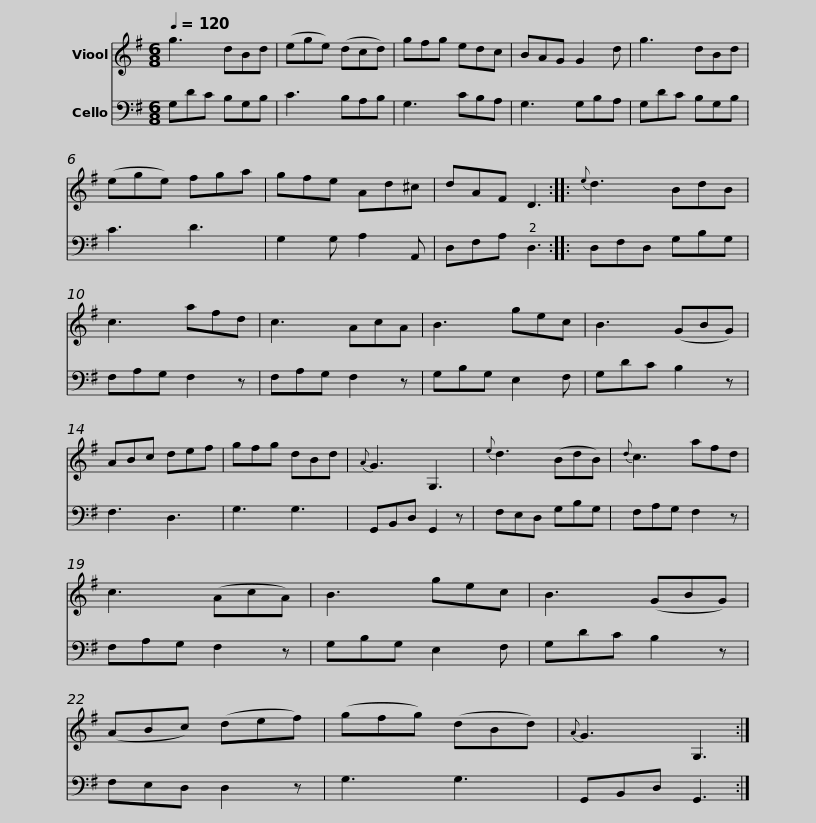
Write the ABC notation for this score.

X:1
%%score 1 2
L:1/8
Q:1/4=120
M:6/8
I:linebreak $
K:G
V:1 treble
V:2 bass
V:1
 g3 dBd | (ege) (dcd) | gfg edc | BAG G2 d | g3 dBd | %5
 (ege) fga | gfe Ad^c | dAF D3 ::${e} d3 BdB | c3 afd | %10
 c3 AcA | B3 gec | B3 (GBG) | ABc def | gfg dBd | %15
{A} G3 G,3 |${e} d3 (BdB) |{d} c3 afd | c3 (AcA) | B3 gec | %20
 B3 (GBG) | (ABc) (def) | (gfg) (dBd) |{A} G3 G,3 :| %24
V:2
 G,DC B,G,B, | C3 B,A,B, | G,3 CB,A, | G,3 G,B,A, | G,DC B,G,B, | %5
 C3 D3 | G,2 G, A,2 A,, | D,F,A, D,3 ::$ D,F,D, G,B,G, | F,A,G, F,2 z | %10
 F,A,G, F,2 z | G,B,G, E,2 F, | G,DC B,2 z | F,3 D,3 | G,3 G,3 | %15
 G,,B,,D, G,,2 z |$ F,E,D, G,B,G, | F,A,G, F,2 z | F,A,G, F,2 z | G,B,G, E,2 F, | %20
 G,DC B,2 z | F,E,D, D,2 z | G,3 G,3 | G,,B,,D, G,,3 :| %24
